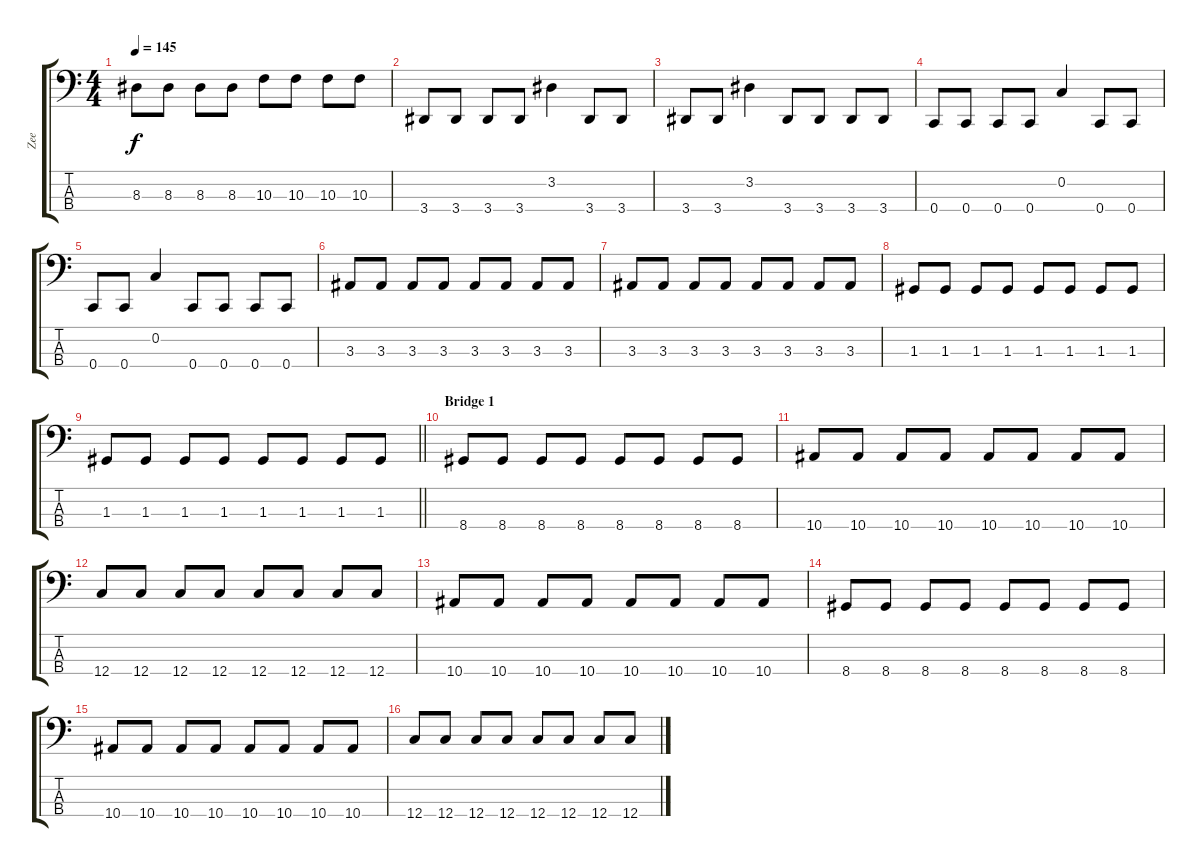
\track ("Zee" "Zee") {instrument electricbassfinger}
\staff {score tabs}
\tuning (F2 C2 G1 C1) {hide}
\ts (4 4)
\tempo 145
\clef f4
\ks c
8.3.8{dy f} 8.3.8 8.3.8 8.3.8 10.3.8 10.3.8 10.3.8 10.3.8 |
3.4.8 3.4.8 3.4.8 3.4.8 3.2.4 3.4.8 3.4.8 |
3.4.8 3.4.8 3.2.4 3.4.8 3.4.8 3.4.8 3.4.8 |
0.4.8 0.4.8 0.4.8 0.4.8 0.2.4 0.4.8 0.4.8 |
0.4.8 0.4.8 0.2.4 0.4.8 0.4.8 0.4.8 0.4.8 |
3.3.8 3.3.8 3.3.8 3.3.8 3.3.8 3.3.8 3.3.8 3.3.8 |
3.3.8 3.3.8 3.3.8 3.3.8 3.3.8 3.3.8 3.3.8 3.3.8 |
1.3.8 1.3.8 1.3.8 1.3.8 1.3.8 1.3.8 1.3.8 1.3.8 |
\barLineRight lightlight
1.3.8 1.3.8 1.3.8 1.3.8 1.3.8 1.3.8 1.3.8 1.3.8 |
\section ("" "Bridge 1")
8.4.8 8.4.8 8.4.8 8.4.8 8.4.8 8.4.8 8.4.8 8.4.8 |
10.4.8 10.4.8 10.4.8 10.4.8 10.4.8 10.4.8 10.4.8 10.4.8 |
12.4.8 12.4.8 12.4.8 12.4.8 12.4.8 12.4.8 12.4.8 12.4.8 |
10.4.8 10.4.8 10.4.8 10.4.8 10.4.8 10.4.8 10.4.8 10.4.8 |
8.4.8 8.4.8 8.4.8 8.4.8 8.4.8 8.4.8 8.4.8 8.4.8 |
10.4.8 10.4.8 10.4.8 10.4.8 10.4.8 10.4.8 10.4.8 10.4.8 |
12.4.8 12.4.8 12.4.8 12.4.8 12.4.8 12.4.8 12.4.8 12.4.8
